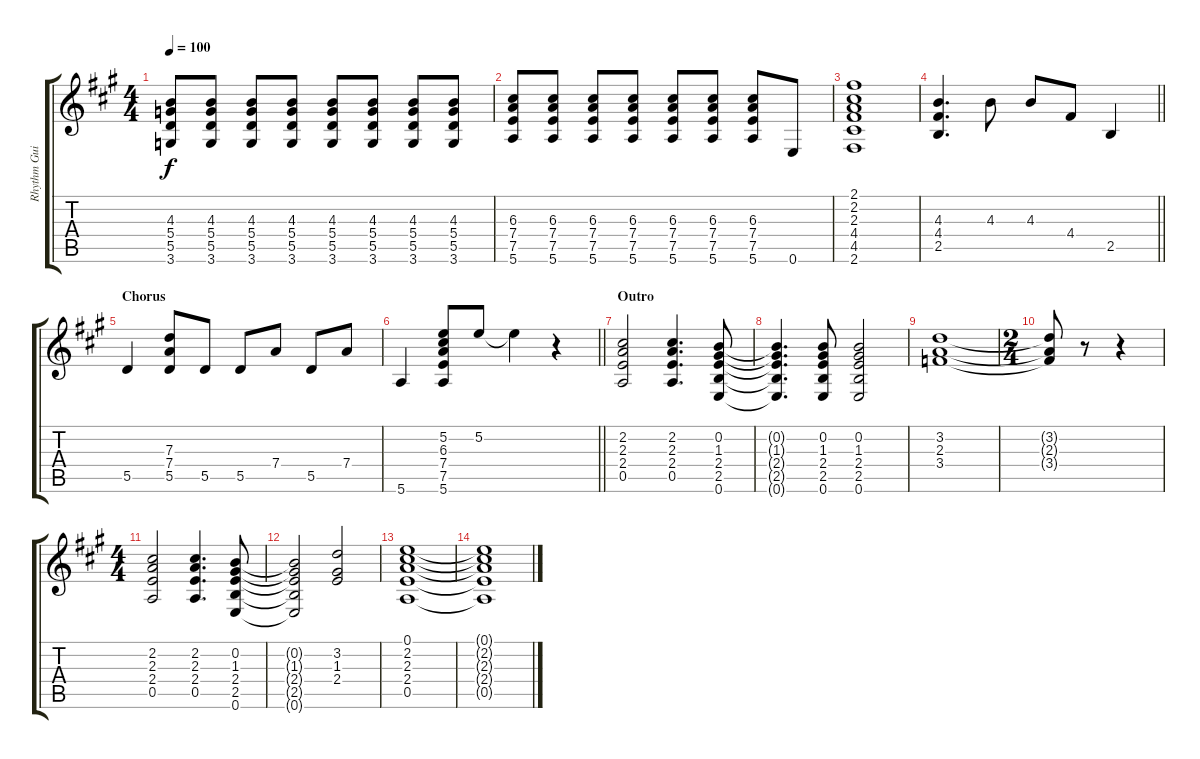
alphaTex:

\track ("Rhythm Guitar" "Rhythm Gui") {instrument acousticguitarsteel}
\staff {score tabs}
\tuning (E4 B3 G3 D3 A2 E2) {hide}
\ts (4 4)
\tempo 100
\clef g2
\ks a
(4.3 5.4 5.5 3.6).8{dy f} (4.3 5.4 5.5 3.6).8 (4.3 5.4 5.5 3.6).8 (4.3 5.4 5.5 3.6).8 (4.3 5.4 5.5 3.6).8 (4.3 5.4 5.5 3.6).8 (4.3 5.4 5.5 3.6).8 (4.3 5.4 5.5 3.6).8 |
(6.3 7.4 7.5 5.6).8 (6.3 7.4 7.5 5.6).8 (6.3 7.4 7.5 5.6).8 (6.3 7.4 7.5 5.6).8 (6.3 7.4 7.5 5.6).8 (6.3 7.4 7.5 5.6).8 (6.3 7.4 7.5 5.6).8 0.6.8 |
(2.1 2.2 2.3 4.4 4.5 2.6).1 |
\barLineRight lightlight
(4.3 4.4 2.5).4{d} 4.3.8 4.3.8 4.4.8 2.5.4 |
\section ("" "Chorus")
5.5.4 (7.3 7.4 5.5).8 5.5.8 5.5.8 7.4.8 5.5.8 7.4.8 |
\barLineRight lightlight
5.6.4 (5.2 6.3 7.4 7.5 5.6).8 5.2.8 5.2{t}.4 r.4 |
\section ("" "Outro")
(2.2 2.3 2.4 0.5).2 (2.2 2.3 2.4 0.5).4{d} (0.2 1.3 2.4 2.5 0.6).8 |
(0.2{t} 1.3{t} 2.4{t} 2.5{t} 0.6{t}).4{d} (0.2 1.3 2.4 2.5 0.6).8 (0.2 1.3 2.4 2.5 0.6).2 |
(3.2 2.3 3.4).1 |
\ts (2 4)
(3.2{t} 2.3{t} 3.4{t}).8 r.8 r.4 |
\ts (4 4)
(2.2 2.3 2.4 0.5).2 (2.2 2.3 2.4 0.5).4{d} (0.2 1.3 2.4 2.5 0.6).8 |
(0.2{t} 1.3{t} 2.4{t} 2.5{t} 0.6{t}).2 (3.2 1.3 2.4).2 |
(0.1 2.2 2.3 2.4 0.5).1 |
(0.1{t} 2.2{t} 2.3{t} 2.4{t} 0.5{t}).1
